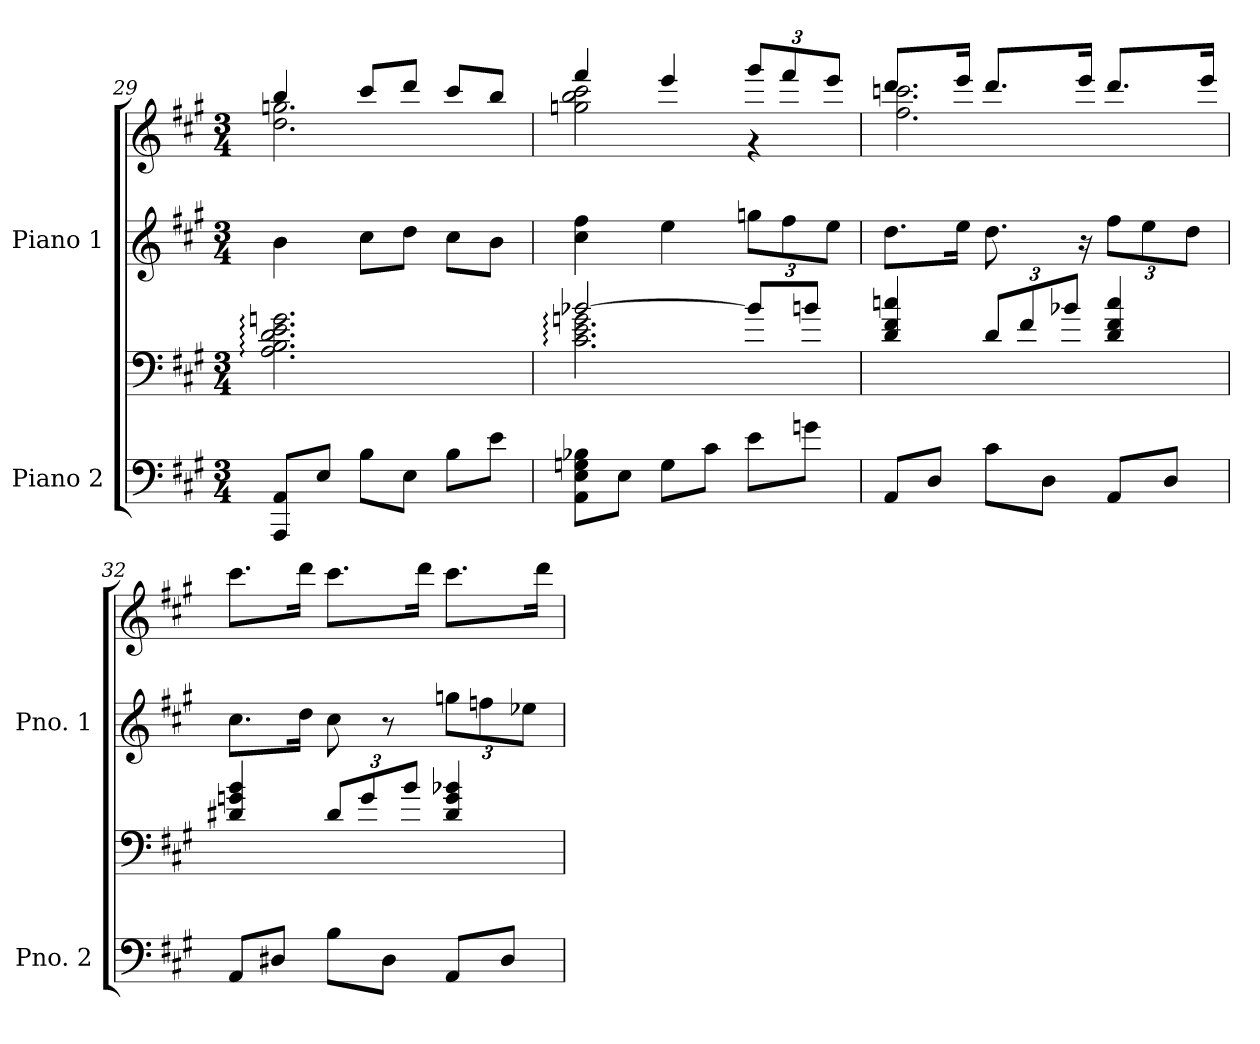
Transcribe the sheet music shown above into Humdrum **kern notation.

**kern	**kern	**kern	**kern
*part2	*part2	*part1	*part1
*staff4	*staff3	*staff2	*staff1
*I"Piano 2	*	*I"Piano 1	*
*I'Pno. 2	*	*I'Pno. 1	*
!!LO:LB:g=z
*clefF4	*clefF4	*clefG2	*clefG2
*k[f#c#g#]	*k[f#c#g#]	*k[f#c#g#]	*k[f#c#g#]
*M3/4	*M3/4	*M3/4	*M3/4
=29	=29	=29	=29
*	*	*	*^
8AAA/ 8AA/L	2.A\: 2.B\: 2.d\: 2.e\: 2.gn\:	4b\	4bb/	2.dd\ 2.ggn\
8E/J	.	.	.	.
8B\L	.	8cc#\L	8ccc#/L	.
8E\J	.	8dd\J	8ddd/J	.
8B\L	.	8cc#\L	8ccc#/L	.
8e\J	.	8b\J	8bb/J	.
=30	=30	=30	=30	=30
*	*^	*	*	*
8AA\ 8E\ 8Gn\ 8B-X\L	[2b-X/	2.c#\: 2.e\: 2.gn\:	4cc#\ 4ff#\	4fff#/	2ggn\ 2bb\ 2ccc#\
8E\J	.	.	.	.	.
8G\L	.	.	4ee\	4eee/	.
8c#\J	.	.	.	.	.
*	*	*	*Xbrackettup	*Xbrackettup	*
8e\L	8b-/L]	.	12ggn\L	12ggg#/L	4r
.	.	.	12ff#\	12fff#/	.
8gn\J	8bn/J	.	.	.	.
.	.	.	12ee\J	12eee/J	.
*	*v	*v	*	*	*
=31	=31	=31	=31	=31
8AA/L	4d/ 4f#/ 4ccn/	8.dd\L	8.ddd/L	2.ff#\ 2.cccn\
8D/J	.	.	.	.
.	.	16ee\Jk	16eee/Jk	.
*	*Xbrackettup	*	*	*
8c#\L	12d/L	8.dd\	8.ddd/L	.
.	12f#/	.	.	.
8D\J	.	.	.	.
.	12b-X/J	.	.	.
.	.	16r	16eee/Jk	.
8AA/L	4d/ 4f#/ 4cc/	12ff#\L	8.ddd/L	.
.	.	12ee\	.	.
8D/J	.	.	.	.
.	.	12dd\J	.	.
.	.	.	16eee/Jk	.
*	*	*	*v	*v
!!LO:PB:g=z
=32	=32	=32	=32
8AA/L	4d#X/ 4gn/ 4b/	8.cc#\L	8.ccc#\L
8D#X/J	.	.	.
.	.	16dd\Jk	16ddd\Jk
8B\L	12d#/L	8cc#\	8.ccc#\L
.	12g/	.	.
8D#\J	.	8r	.
.	12b/J	.	.
.	.	.	16ddd\Jk
8AA/L	4d#/ 4g/ 4b-X/	12ggn\L	8.ccc#\L
.	.	12ffn\	.
8D#/J	.	.	.
.	.	12ee-X\J	.
.	.	.	16ddd\Jk
=	=	=	=
*-	*-	*-	*-
